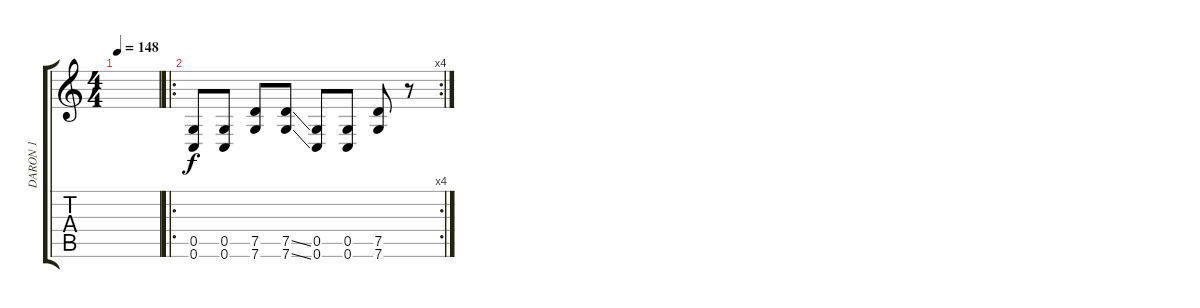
\track ("DARON 1" "DARON 1") {instrument distortionguitar}
\staff {score tabs}
\tuning (D4 A3 F3 C3 G2 C2) {hide}
\ts (4 4)
\tempo 148
\clef g2
\ks c
|
\ro
\rc 4
(0.5 0.6).8 (0.5 0.6).8 (7.5 7.6).8 (7.5{ss} 7.6{ss}).8 (0.5 0.6).8 (0.5 0.6).8 (7.5 7.6).8 r.8
